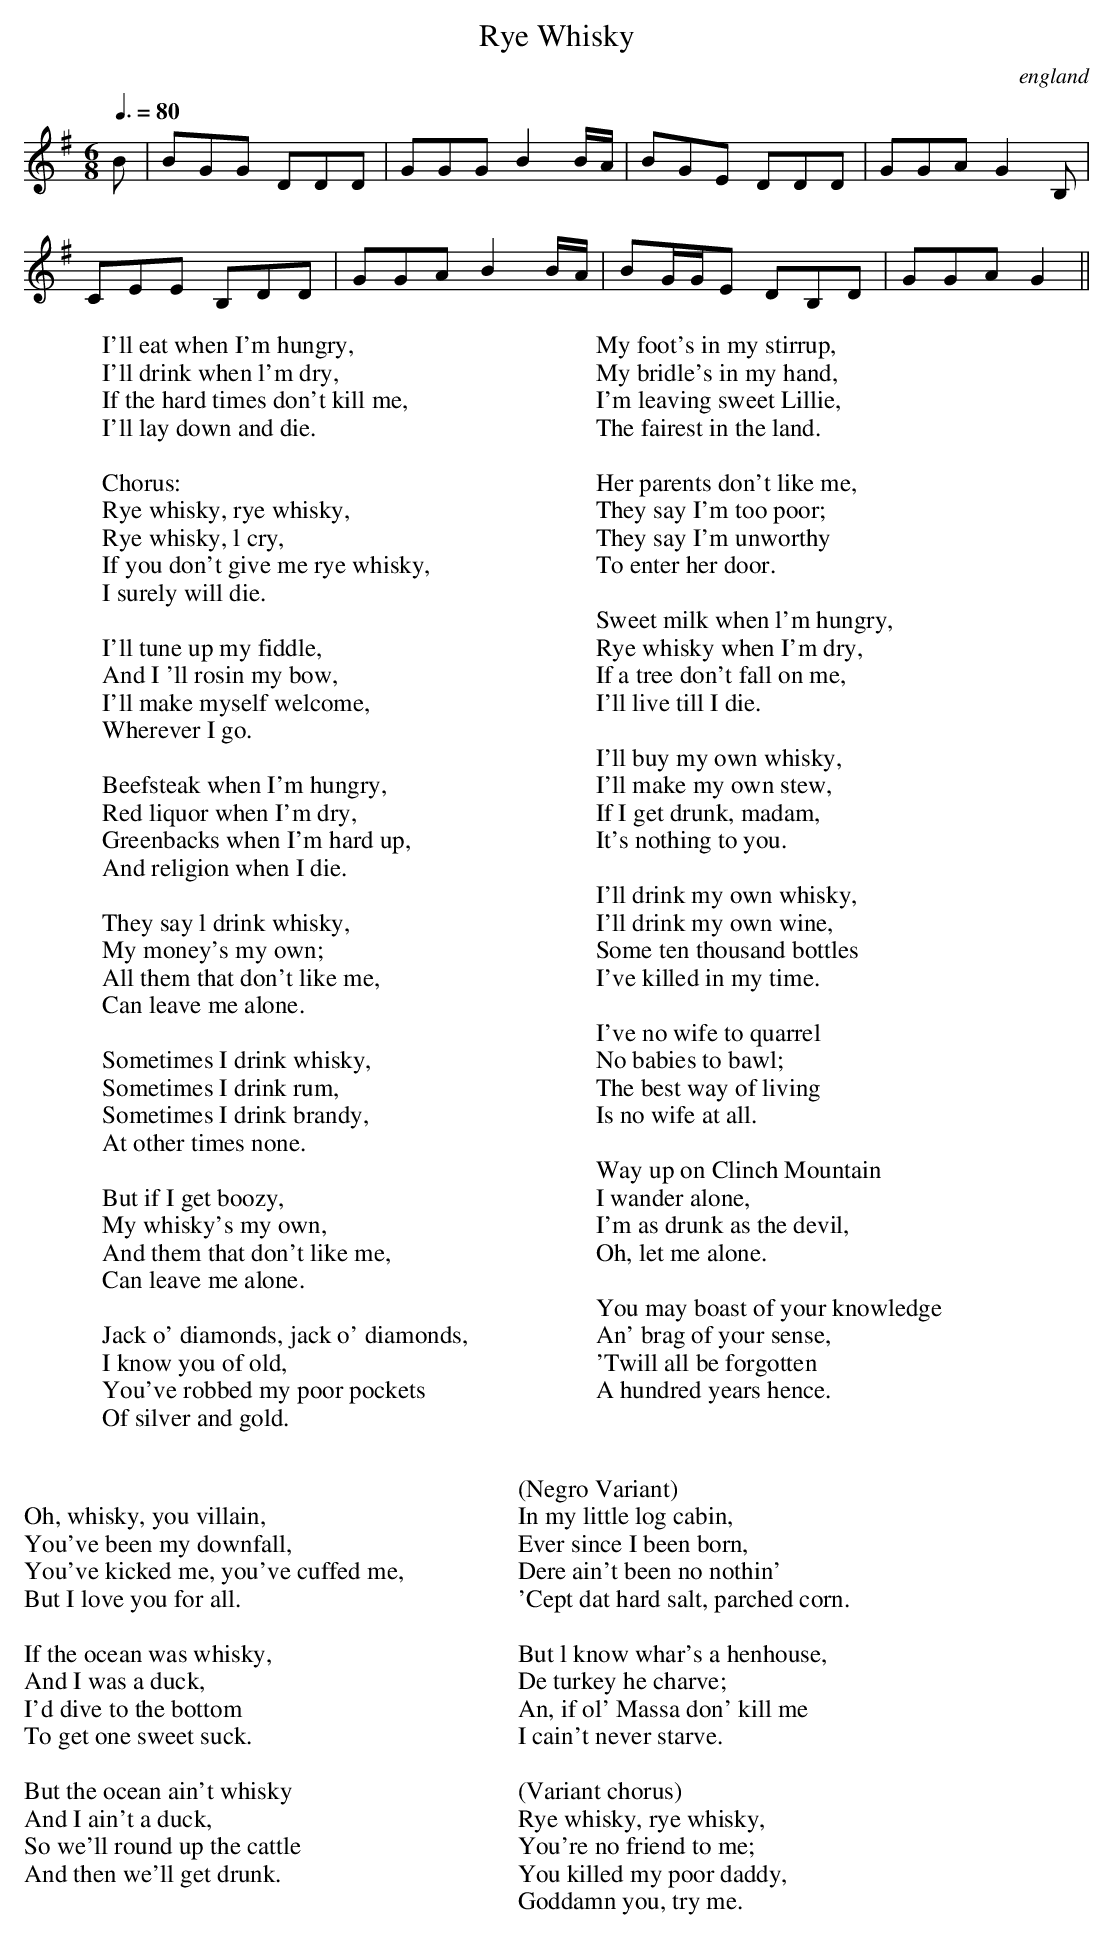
X:1
T:Rye Whisky
O:england
M:6/8
L:1/8
Q:3/8=80
W:I'll eat when I'm hungry,
W:I'll drink when l'm dry,
W:If the hard times don't kill me,
W:I'll lay down and die.
W:
W:  Chorus:
W:  Rye whisky, rye whisky,
W:  Rye whisky, l cry,
W:  If you don't give me rye whisky,
W:  I surely will die.
W:
W:I'll tune up my fiddle,
W:And I 'll rosin my bow,
W:I'll make myself welcome,
W:Wherever I go.
W:
W:Beefsteak when I'm hungry,
W:Red liquor when I'm dry,
W:Greenbacks when I'm hard up,
W:And religion when I die.
W:
W:They say l drink whisky,
W:My money's my own;
W:All them that don't like me,
W:Can leave me alone.
W:
W:Sometimes I drink whisky,
W:Sometimes I drink rum,
W:Sometimes I drink brandy,
W:At other times none.
W:
W:But if I get boozy,
W:My whisky's my own,
W:And them that don't like me,
W:Can leave me alone.
W:
W:Jack o' diamonds, jack o' diamonds,
W:I know you of old,
W:You've robbed my poor pockets
W:Of silver and gold.
W:
W:Oh, whisky, you villain,
W:You've been my downfall,
W:You've kicked me, you've cuffed me,
W:But I love you for all.
W:
W:If the ocean was whisky,
W:And I was a duck,
W:I'd dive to the bottom
W:To get one sweet suck.
W:
W:But the ocean ain't whisky
W:And I ain't a duck,
W:So we'll round up the cattle
W:And then we'll get drunk.
W:
W:My foot's in my stirrup,
W:My bridle's in my hand,
W:I'm leaving sweet Lillie,
W:The fairest in the land.
W:
W:Her parents don't like me,
W:They say I'm too poor;
W:They say I'm unworthy
W:To enter her door.
W:
W:Sweet milk when l'm hungry,
W:Rye whisky when I'm dry,
W:If a tree don't fall on me,
W:I'll live till I die.
W:
W:I'll buy my own whisky,
W:I'll make my own stew,
W:If I get drunk, madam,
W:It's nothing to you.
W:
W:I'll drink my own whisky,
W:I'll drink my own wine,
W:Some ten thousand bottles
W:I've killed in my time.
W:
W:I've no wife to quarrel
W:No babies to bawl;
W:The best way of living
W:Is no wife at all.
W:
W:Way up on Clinch Mountain
W:I wander alone,
W:I'm as drunk as the devil,
W:Oh, let me alone.
W:
W:You may boast of your knowledge
W:An' brag of your sense,
W:'Twill all be forgotten
W:A hundred years hence.
W:
W:(Negro Variant)
W:In my little log cabin,
W:Ever since I been born,
W:Dere ain't been no nothin'
W:'Cept dat hard salt, parched corn.
W:
W:But l know whar's a henhouse,
W:De turkey he charve;
W:An, if ol' Massa don' kill me
W:I cain't never starve.
W:
W:(Variant chorus)
W:Rye whisky, rye whisky,
W:You're no friend to me;
W:You killed my poor daddy,
W:Goddamn you, try me.
K:G
B|BGG DDD|GGG B2B/A/|BGE DDD|GGA G2B,|
CEE B,DD|GGA B2B/A/|BG/G/E DB,D|GGA G2||
